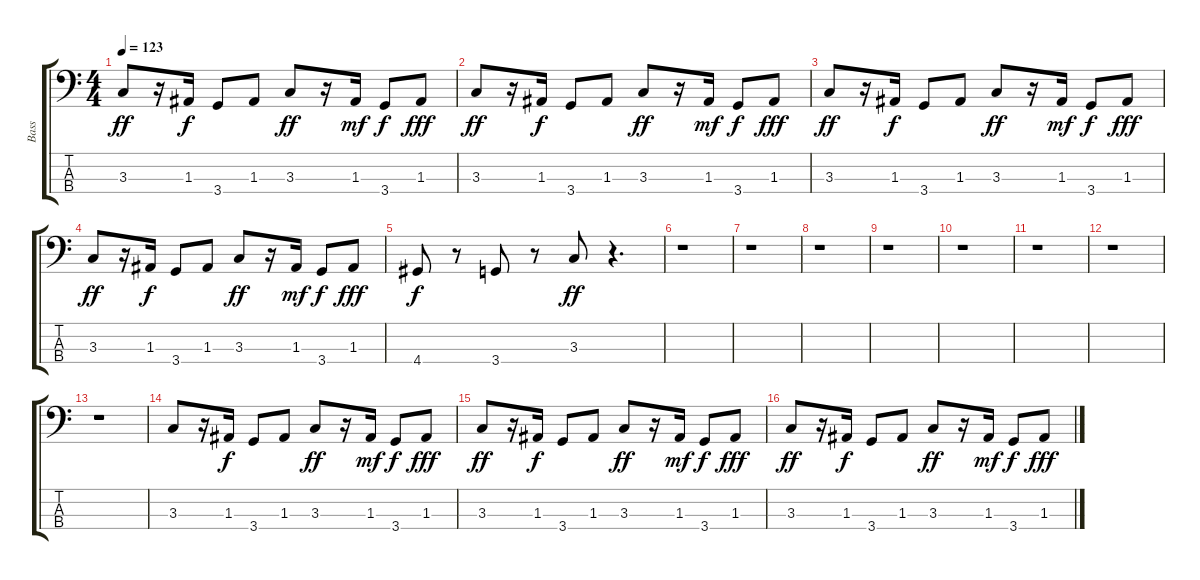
\track ("Bass" "Bass") {instrument electricbassfinger}
\staff {score tabs}
\tuning (G2 D2 A1 E1) {hide}
\ts (4 4)
\tempo 123
\clef f4
\ks c
3.3.8{dy ff} r.16 1.3.16{dy f} 3.4.8 1.3.8 3.3.8{dy ff} r.16 1.3.16{dy mf} 3.4.8{dy f} 1.3.8{dy fff} |
3.3.8{dy ff} r.16 1.3.16{dy f} 3.4.8 1.3.8 3.3.8{dy ff} r.16 1.3.16{dy mf} 3.4.8{dy f} 1.3.8{dy fff} |
3.3.8{dy ff} r.16 1.3.16{dy f} 3.4.8 1.3.8 3.3.8{dy ff} r.16 1.3.16{dy mf} 3.4.8{dy f} 1.3.8{dy fff} |
3.3.8{dy ff} r.16 1.3.16{dy f} 3.4.8 1.3.8 3.3.8{dy ff} r.16 1.3.16{dy mf} 3.4.8{dy f} 1.3.8{dy fff} |
4.4.8{dy f} r.8 3.4.8 r.8 3.3.8{dy ff} r.4{d} |
r.1 |
r.1 |
r.1 |
r.1 |
r.1 |
r.1 |
r.1 |
r.1 |
3.3.8 r.16 1.3.16{dy f} 3.4.8 1.3.8 3.3.8{dy ff} r.16 1.3.16{dy mf} 3.4.8{dy f} 1.3.8{dy fff} |
3.3.8{dy ff} r.16 1.3.16{dy f} 3.4.8 1.3.8 3.3.8{dy ff} r.16 1.3.16{dy mf} 3.4.8{dy f} 1.3.8{dy fff} |
3.3.8{dy ff} r.16 1.3.16{dy f} 3.4.8 1.3.8 3.3.8{dy ff} r.16 1.3.16{dy mf} 3.4.8{dy f} 1.3.8{dy fff}
